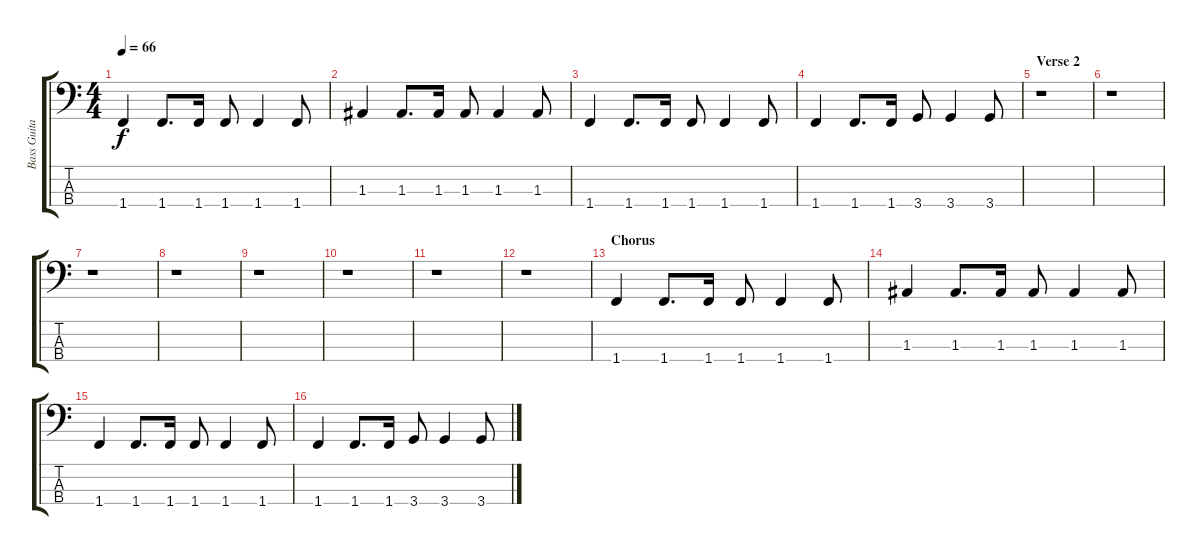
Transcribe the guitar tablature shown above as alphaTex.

\track ("Bass Guitar" "Bass Guita") {instrument electricbassfinger}
\staff {score tabs}
\tuning (G2 D2 A1 E1) {hide}
\ts (4 4)
\tempo 66
\clef f4
\ks c
1.4.4{dy f} 1.4.8{d} 1.4.16 1.4.8 1.4.4 1.4.8 |
1.3.4 1.3.8{d} 1.3.16 1.3.8 1.3.4 1.3.8 |
1.4.4 1.4.8{d} 1.4.16 1.4.8 1.4.4 1.4.8 |
1.4.4 1.4.8{d} 1.4.16 3.4.8 3.4.4 3.4.8 |
\section ("" "Verse 2")
r.1 |
r.1 |
r.1 |
r.1 |
r.1 |
r.1 |
r.1 |
r.1 |
\section ("" "Chorus")
1.4.4 1.4.8{d} 1.4.16 1.4.8 1.4.4 1.4.8 |
1.3.4 1.3.8{d} 1.3.16 1.3.8 1.3.4 1.3.8 |
1.4.4 1.4.8{d} 1.4.16 1.4.8 1.4.4 1.4.8 |
1.4.4 1.4.8{d} 1.4.16 3.4.8 3.4.4 3.4.8
